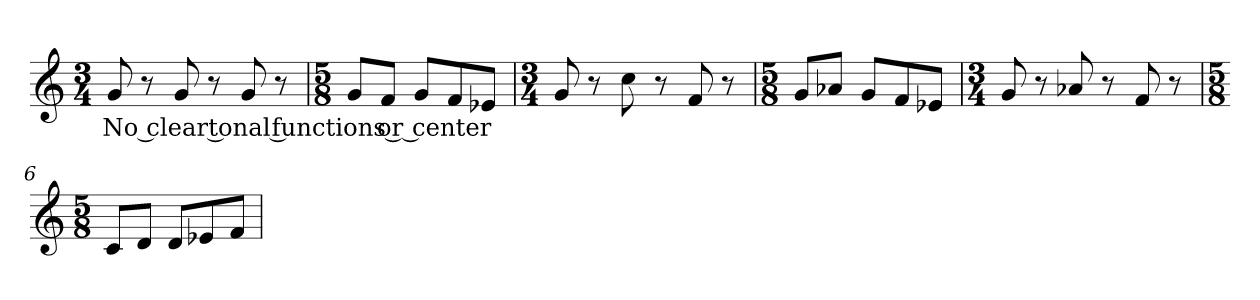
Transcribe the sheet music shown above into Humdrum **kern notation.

**kern	**text
*part1	*part1
*staff1	*staff1
*clefG2	*
*k[]	*
*a:	*
*M3/4	*
*MM135	*
=1	=1
8g	No clear tonal functions or center
8r	.
8g	.
8r	.
8g	.
8r	.
=2	=2
*M5/8	*
8gL	.
8fJ	.
8gL	.
8f	.
8e-XJ	.
=3	=3
*M3/4	*
8g	.
8r	.
8cc	.
8r	.
8f	.
8r	.
=4	=4
*M5/8	*
8gL	.
8a-XJ	.
8gL	.
8f	.
8e-XJ	.
=5	=5
*M3/4	*
8g	.
8r	.
8a-X	.
8r	.
8f	.
8r	.
=6	=6
*M5/8	*
8cL	.
8dJ	.
8dL	.
8e-X	.
8fJ	.
=	=
*-	*-
